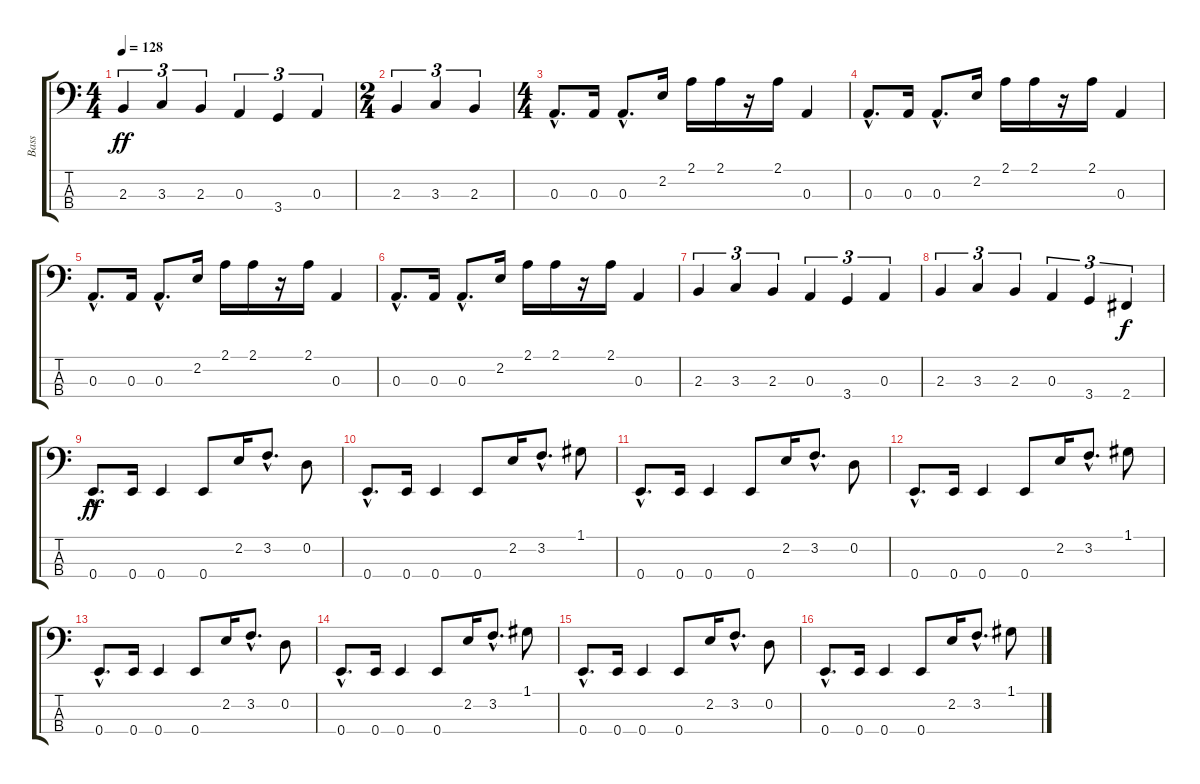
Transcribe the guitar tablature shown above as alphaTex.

\track ("Bass" "Bass") {instrument electricbassfinger}
\staff {score tabs}
\tuning (G2 D2 A1 E1) {hide}
\ts (4 4)
\tempo 128
\clef f4
\ks c
2.3.4{tu (3 2) dy ff} 3.3.4{tu (3 2)} 2.3.4{tu (3 2)} 0.3.4{tu (3 2)} 3.4.4{tu (3 2)} 0.3.4{tu (3 2)} |
\ts (2 4)
2.3.4{tu (3 2)} 3.3.4{tu (3 2)} 2.3.4{tu (3 2)} |
\ts (4 4)
0.3{hac}.8{d} 0.3.16 0.3{hac}.8{d} 2.2.16 2.1.16 2.1.16 r.16 2.1.16 0.3.4 |
0.3{hac}.8{d} 0.3.16 0.3{hac}.8{d} 2.2.16 2.1.16 2.1.16 r.16 2.1.16 0.3.4 |
0.3{hac}.8{d} 0.3.16 0.3{hac}.8{d} 2.2.16 2.1.16 2.1.16 r.16 2.1.16 0.3.4 |
0.3{hac}.8{d} 0.3.16 0.3{hac}.8{d} 2.2.16 2.1.16 2.1.16 r.16 2.1.16 0.3.4 |
2.3.4{tu (3 2)} 3.3.4{tu (3 2)} 2.3.4{tu (3 2)} 0.3.4{tu (3 2)} 3.4.4{tu (3 2)} 0.3.4{tu (3 2)} |
2.3.4{tu (3 2)} 3.3.4{tu (3 2)} 2.3.4{tu (3 2)} 0.3.4{tu (3 2)} 3.4.4{tu (3 2)} 2.4.4{tu (3 2) dy f} |
0.4{hac}.8{d dy ff} 0.4.16 0.4.4 0.4.8 2.2.16 3.2{hac}.8{d} 0.2.8 |
0.4{hac}.8{d} 0.4.16 0.4.4 0.4.8 2.2.16 3.2{hac}.8{d} 1.1.8 |
0.4{hac}.8{d} 0.4.16 0.4.4 0.4.8 2.2.16 3.2{hac}.8{d} 0.2.8 |
0.4{hac}.8{d} 0.4.16 0.4.4 0.4.8 2.2.16 3.2{hac}.8{d} 1.1.8 |
0.4{hac}.8{d} 0.4.16 0.4.4 0.4.8 2.2.16 3.2{hac}.8{d} 0.2.8 |
0.4{hac}.8{d} 0.4.16 0.4.4 0.4.8 2.2.16 3.2{hac}.8{d} 1.1.8 |
0.4{hac}.8{d} 0.4.16 0.4.4 0.4.8 2.2.16 3.2{hac}.8{d} 0.2.8 |
0.4{hac}.8{d} 0.4.16 0.4.4 0.4.8 2.2.16 3.2{hac}.8{d} 1.1.8
